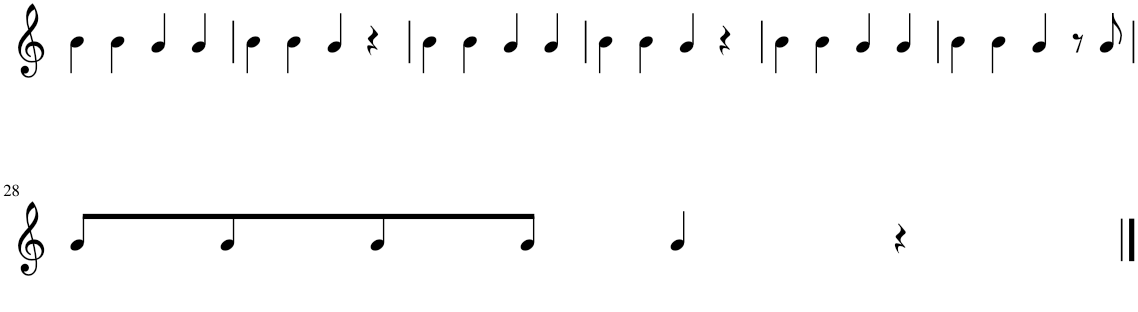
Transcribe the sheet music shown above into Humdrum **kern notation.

**kern
*part1
*staff1
*I"Piano
*I'Pno.
!!LO:PB:g=z
*clefG2
*k[]
*M4/4
=22
4b\
4b\
4a/
4a/
=23
4b\
4b\
4a/
4r
=24
4b\
4b\
4a/
4a/
=25
4b\
4b\
4a/
4r
=26
4b\
4b\
4a/
4a/
=27
4b\
4b\
4a/
8r
8a/
!!LO:LB:g=z
=28
8a/L
8a/
8a/
8a/J
4a/
4r
==
*-
